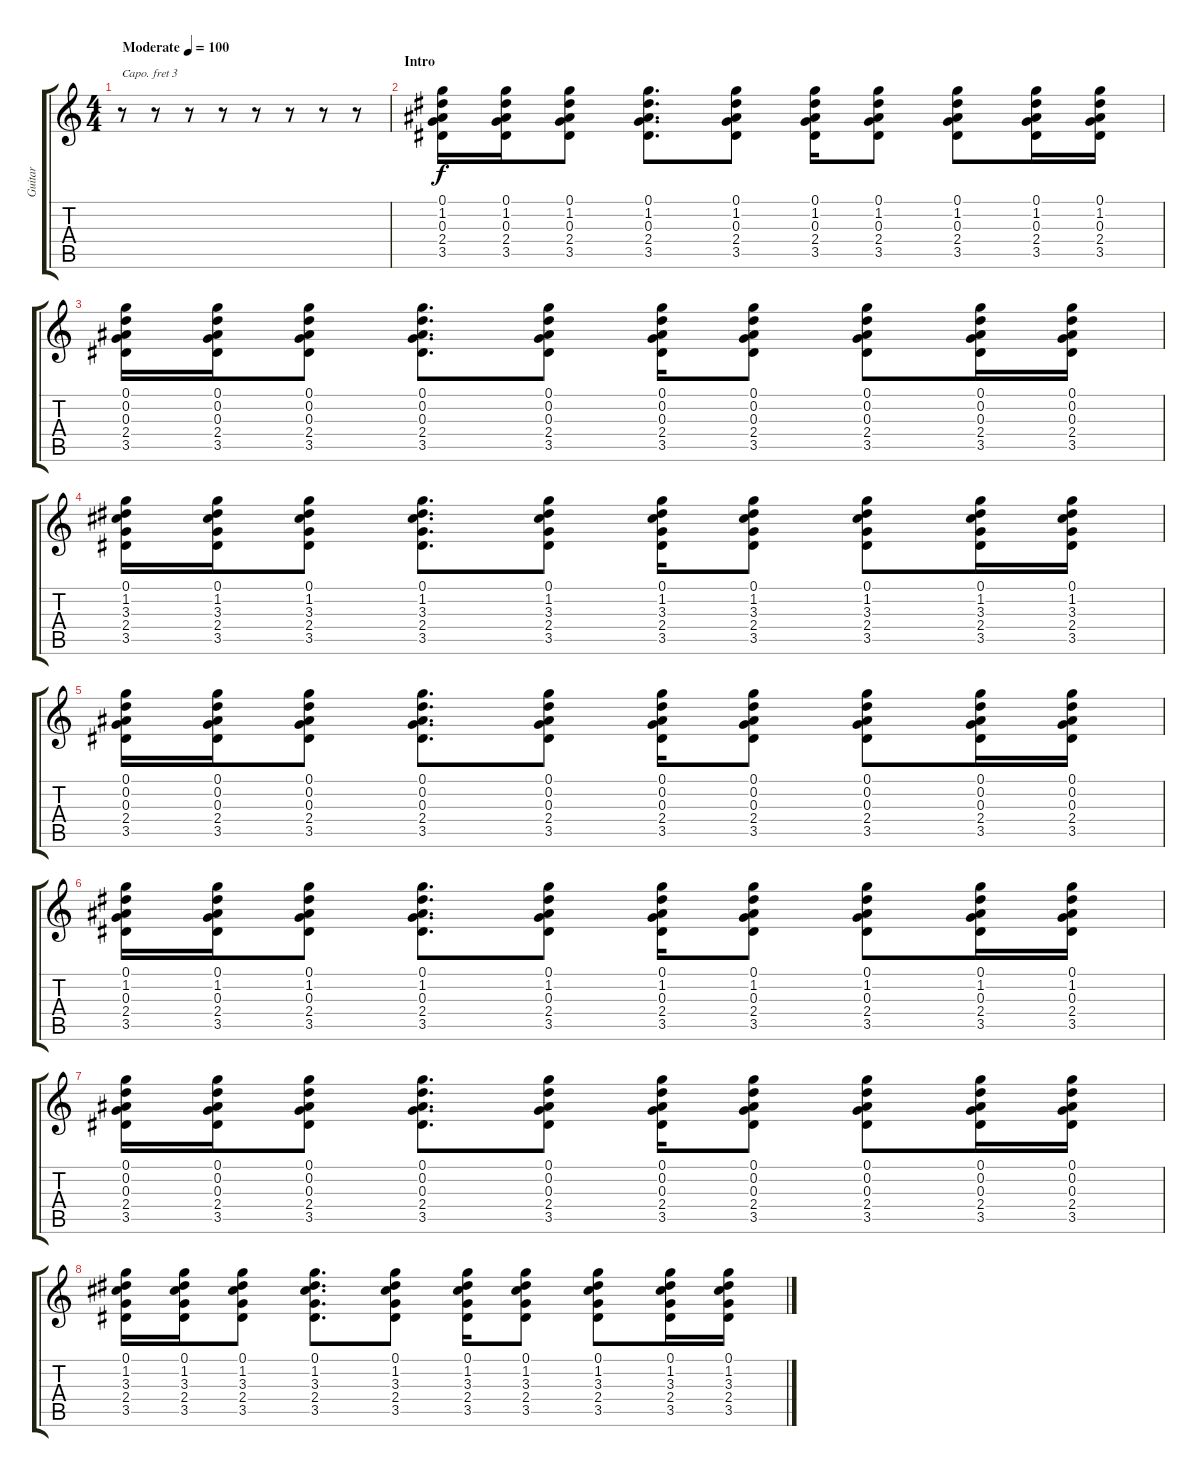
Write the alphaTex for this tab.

\track ("Guitar" "Guitar") {instrument electricguitarclean}
\staff {score tabs}
\capo 3
\tuning (E4 B3 G3 D3 A2 E2) {hide}
\ts (4 4)
\tempo (100 "Moderate")
\clef g2
\ks c
r.8{dy f instrument electricguitarclean} r.8 r.8 r.8 r.8 r.8 r.8 r.8 |
\section ("" "Intro")
(0.1 1.2 0.3 2.4 3.5).16 (0.1 1.2 0.3 2.4 3.5).16 (0.1 1.2 0.3 2.4 3.5).8 (0.1 1.2 0.3 2.4 3.5).8{d} (0.1 1.2 0.3 2.4 3.5).8 (0.1 1.2 0.3 2.4 3.5).16 (0.1 1.2 0.3 2.4 3.5).8 (0.1 1.2 0.3 2.4 3.5).8 (0.1 1.2 0.3 2.4 3.5).16 (0.1 1.2 0.3 2.4 3.5).16 |
(0.1 0.2 0.3 2.4 3.5).16 (0.1 0.2 0.3 2.4 3.5).16 (0.1 0.2 0.3 2.4 3.5).8 (0.1 0.2 0.3 2.4 3.5).8{d} (0.1 0.2 0.3 2.4 3.5).8 (0.1 0.2 0.3 2.4 3.5).16 (0.1 0.2 0.3 2.4 3.5).8 (0.1 0.2 0.3 2.4 3.5).8 (0.1 0.2 0.3 2.4 3.5).16 (0.1 0.2 0.3 2.4 3.5).16 |
(0.1 1.2 3.3 2.4 3.5).16 (0.1 1.2 3.3 2.4 3.5).16 (0.1 1.2 3.3 2.4 3.5).8 (0.1 1.2 3.3 2.4 3.5).8{d} (0.1 1.2 3.3 2.4 3.5).8 (0.1 1.2 3.3 2.4 3.5).16 (0.1 1.2 3.3 2.4 3.5).8 (0.1 1.2 3.3 2.4 3.5).8 (0.1 1.2 3.3 2.4 3.5).16 (0.1 1.2 3.3 2.4 3.5).16 |
(0.1 0.2 0.3 2.4 3.5).16 (0.1 0.2 0.3 2.4 3.5).16 (0.1 0.2 0.3 2.4 3.5).8 (0.1 0.2 0.3 2.4 3.5).8{d} (0.1 0.2 0.3 2.4 3.5).8 (0.1 0.2 0.3 2.4 3.5).16 (0.1 0.2 0.3 2.4 3.5).8 (0.1 0.2 0.3 2.4 3.5).8 (0.1 0.2 0.3 2.4 3.5).16 (0.1 0.2 0.3 2.4 3.5).16 |
(0.1 1.2 0.3 2.4 3.5).16 (0.1 1.2 0.3 2.4 3.5).16 (0.1 1.2 0.3 2.4 3.5).8 (0.1 1.2 0.3 2.4 3.5).8{d} (0.1 1.2 0.3 2.4 3.5).8 (0.1 1.2 0.3 2.4 3.5).16 (0.1 1.2 0.3 2.4 3.5).8 (0.1 1.2 0.3 2.4 3.5).8 (0.1 1.2 0.3 2.4 3.5).16 (0.1 1.2 0.3 2.4 3.5).16 |
(0.1 0.2 0.3 2.4 3.5).16 (0.1 0.2 0.3 2.4 3.5).16 (0.1 0.2 0.3 2.4 3.5).8 (0.1 0.2 0.3 2.4 3.5).8{d} (0.1 0.2 0.3 2.4 3.5).8 (0.1 0.2 0.3 2.4 3.5).16 (0.1 0.2 0.3 2.4 3.5).8 (0.1 0.2 0.3 2.4 3.5).8 (0.1 0.2 0.3 2.4 3.5).16 (0.1 0.2 0.3 2.4 3.5).16 |
(0.1 1.2 3.3 2.4 3.5).16 (0.1 1.2 3.3 2.4 3.5).16 (0.1 1.2 3.3 2.4 3.5).8 (0.1 1.2 3.3 2.4 3.5).8{d} (0.1 1.2 3.3 2.4 3.5).8 (0.1 1.2 3.3 2.4 3.5).16 (0.1 1.2 3.3 2.4 3.5).8 (0.1 1.2 3.3 2.4 3.5).8 (0.1 1.2 3.3 2.4 3.5).16 (0.1 1.2 3.3 2.4 3.5).16
